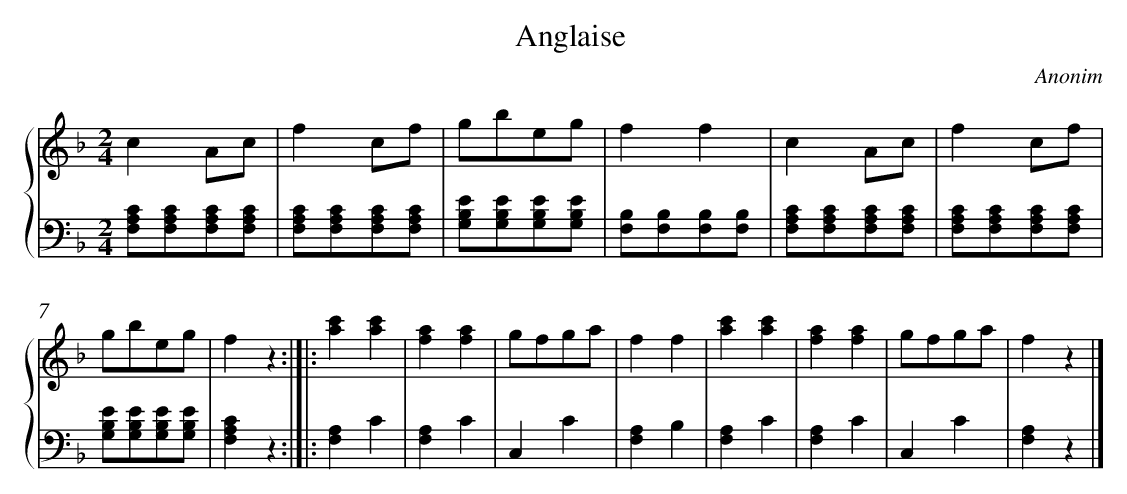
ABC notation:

X:1
T: Anglaise
C: Anonim
L: 1/8
M: 2/4
%%staves {1 2}
V: 1 clef=treble
V: 2 clef=bass
K: F
[V:1] c2Ac |
[V:2] [CA,F,][CA,F,][CA,F,][CA,F,] |
[V:1] f2cf |
[V:2] [CA,F,][CA,F,][CA,F,][CA,F,] |
[V:1] gbeg |
[V:2] [EB,G,][EB,G,][EB,G,][EB,G,] |
[V:1] f2f2 |
[V:2] [B,F,][B,F,][B,F,][B,F,] |
[V:1] c2Ac |
[V:2] [CA,F,][CA,F,][CA,F,][CA,F,] |
[V:1] f2cf |
[V:2] [CA,F,][CA,F,][CA,F,][CA,F,] |
[V:1] gbeg |
[V:2] [EB,G,][EB,G,][EB,G,][EB,G,] |
[V:1] f2z2 :|]|:
[V:2] [C2A,2F,2]z2 :|]|:
[V:1] [c'2a2][c'2a2] |
[V:2] [A,2F,2]C2 |
[V:1] [a2f2][a2f2] |
[V:2] [A,2F,2]C2 |
[V:1] gfga |
[V:2] C,2C2 |
[V:1] f2f2 |
[V:2] [A,2F,2]B,2 |
[V:1] [c'2a2][c'2a2] |
[V:2] [A,2F,2]C2 |
[V:1] [a2f2][a2f2] |
[V:2] [A,2F,2]C2 |
[V:1] gfga |
[V:2] C,2C2 |
[V:1] f2z2 |]
[V:2] [A,2F,2]z2 |]
